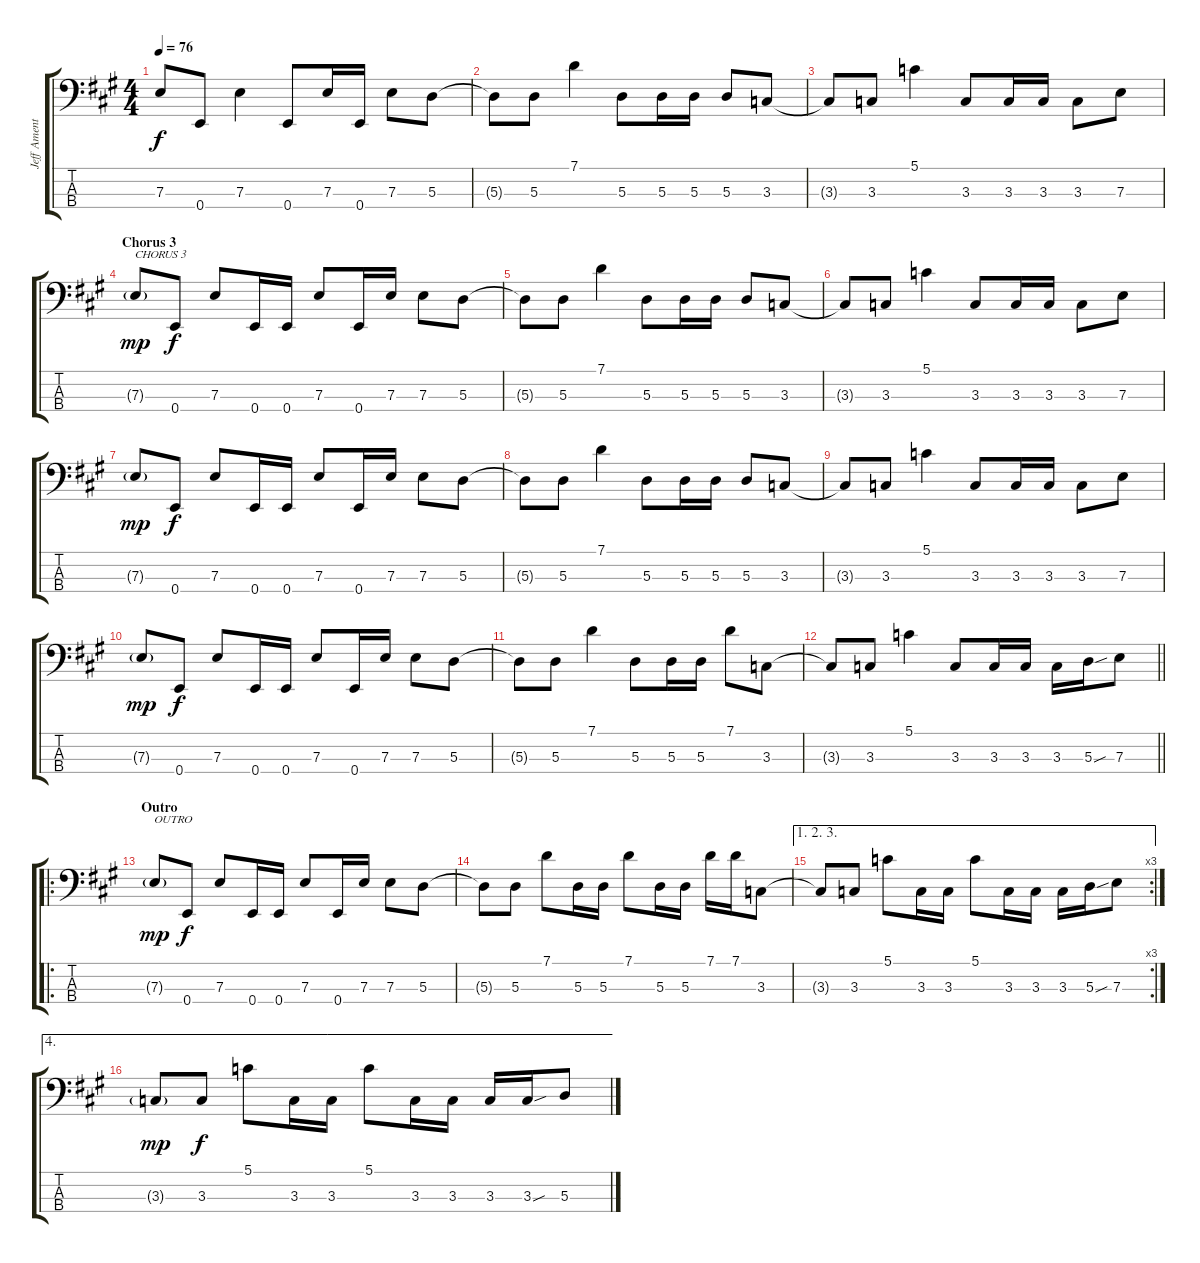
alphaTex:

\track ("Jeff Ament" "Jeff Ament") {instrument electricbassfinger}
\staff {score tabs}
\tuning (G2 D2 A1 E1) {hide}
\ts (4 4)
\tempo 76
\clef f4
\ks a
7.3{t}.8{dy f} 0.4.8 7.3.4 0.4.8 7.3.16 0.4.16 7.3.8 5.3.8 |
5.3{t}.8 5.3.8 7.1.4 5.3.8 5.3.16 5.3.16 5.3.8 3.3.8 |
3.3{t}.8 3.3.8 5.1.4 3.3.8 3.3.16 3.3.16 3.3.8 7.3.8 |
\section ("" "Chorus 3")
7.3{g}.8{txt "CHORUS 3" dy mp} 0.4.8{dy f} 7.3.8 0.4.16 0.4.16 7.3.8 0.4.16 7.3.16 7.3.8 5.3.8 |
5.3{t}.8 5.3.8 7.1.4 5.3.8 5.3.16 5.3.16 5.3.8 3.3.8 |
3.3{t}.8 3.3.8 5.1.4 3.3.8 3.3.16 3.3.16 3.3.8 7.3.8 |
7.3{g}.8{dy mp} 0.4.8{dy f} 7.3.8 0.4.16 0.4.16 7.3.8 0.4.16 7.3.16 7.3.8 5.3.8 |
5.3{t}.8 5.3.8 7.1.4 5.3.8 5.3.16 5.3.16 5.3.8 3.3.8 |
3.3{t}.8 3.3.8 5.1.4 3.3.8 3.3.16 3.3.16 3.3.8 7.3.8 |
7.3{g}.8{dy mp} 0.4.8{dy f} 7.3.8 0.4.16 0.4.16 7.3.8 0.4.16 7.3.16 7.3.8 5.3.8 |
5.3{t}.8 5.3.8 7.1.4 5.3.8 5.3.16 5.3.16 7.1.8 3.3.8 |
\barLineRight lightlight
3.3{t}.8 3.3.8 5.1.4 3.3.8 3.3.16 3.3.16 3.3.16 5.3{sou}.16 7.3.8 |
\ro
\section ("" "Outro")
7.3{g}.8{txt "OUTRO" dy mp} 0.4.8{dy f} 7.3.8 0.4.16 0.4.16 7.3.8 0.4.16 7.3.16 7.3.8 5.3.8 |
5.3{t}.8 5.3.8 7.1.8 5.3.16 5.3.16 7.1.8 5.3.16 5.3.16 7.1.16 7.1.16 3.3.8 |
\ae (1 2 3)
\rc 3
3.3{t}.8 3.3.8 5.1.8 3.3.16 3.3.16 5.1.8 3.3.16 3.3.16 3.3.16 5.3{sou}.16 7.3.8 |
\ae 4
3.3{g}.8{dy mp} 3.3.8{dy f} 5.1.8 3.3.16 3.3.16 5.1.8 3.3.16 3.3.16 3.3.16 3.3{sou}.16 5.3.8
